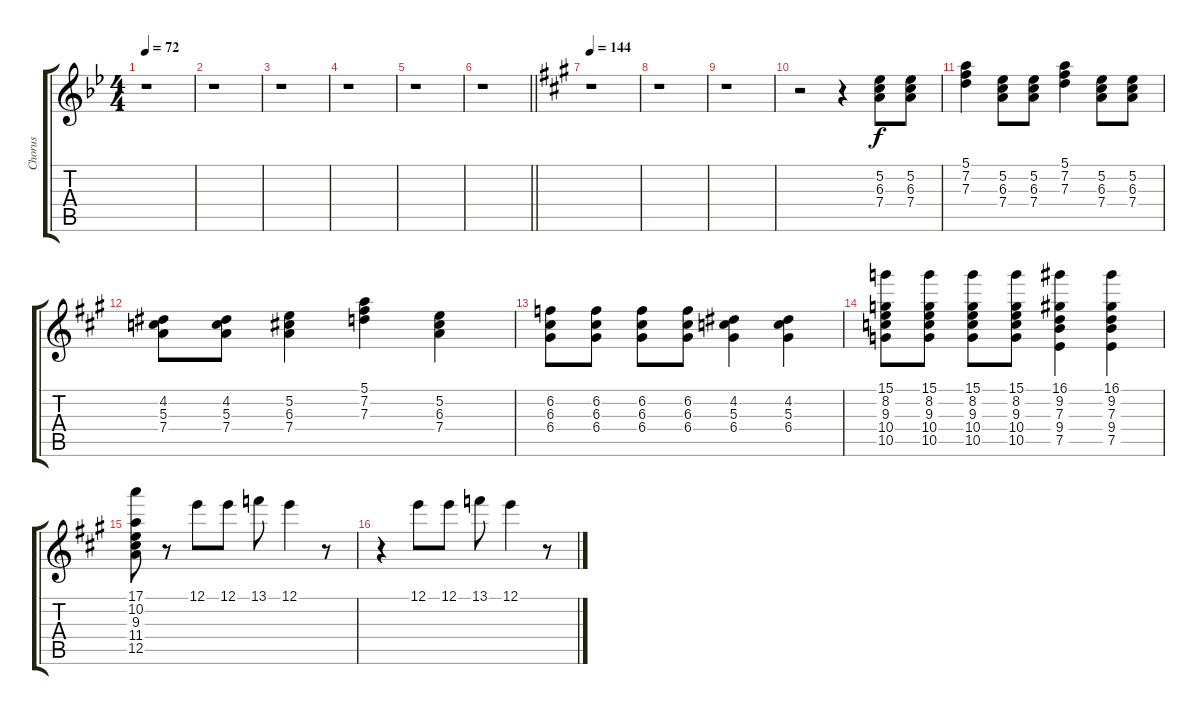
\track ("Chorus" "Chorus") {instrument acousticguitarsteel}
\staff {score tabs}
\tuning (E4 B3 G3 D3 A2 E2) {hide}
\ts (4 4)
\tempo 72
\clef g2
\ks bb
r.1{dy f} |
r.1 |
r.1 |
r.1 |
r.1 |
\barLineRight lightlight
r.1 |
\tempo 144
\ks a
r.1 |
r.1 |
r.1 |
r.2 r.4 (5.2 6.3 7.4).8 (5.2 6.3 7.4).8 |
(5.1 7.2 7.3).4 (5.2 6.3 7.4).8 (5.2 6.3 7.4).8 (5.1 7.2 7.3).4 (5.2 6.3 7.4).8 (5.2 6.3 7.4).8 |
(4.2 5.3 7.4).8 (4.2 5.3 7.4).8 (5.2 6.3 7.4).4 (5.1 7.2 7.3).4 (5.2 6.3 7.4).4 |
(6.2 6.3 6.4).8 (6.2 6.3 6.4).8 (6.2 6.3 6.4).8 (6.2 6.3 6.4).8 (4.2 5.3 6.4).4 (4.2 5.3 6.4).4 |
(15.1 8.2 9.3 10.4 10.5).8 (15.1 8.2 9.3 10.4 10.5).8 (15.1 8.2 9.3 10.4 10.5).8 (15.1 8.2 9.3 10.4 10.5).8 (16.1 9.2 7.3 9.4 7.5).4 (16.1 9.2 7.3 9.4 7.5).4 |
(17.1 10.2 9.3 11.4 12.5).8 r.8 12.1.8 12.1.8 13.1.8 12.1.4 r.8 |
r.4 12.1.8 12.1.8 13.1.8 12.1.4 r.8
